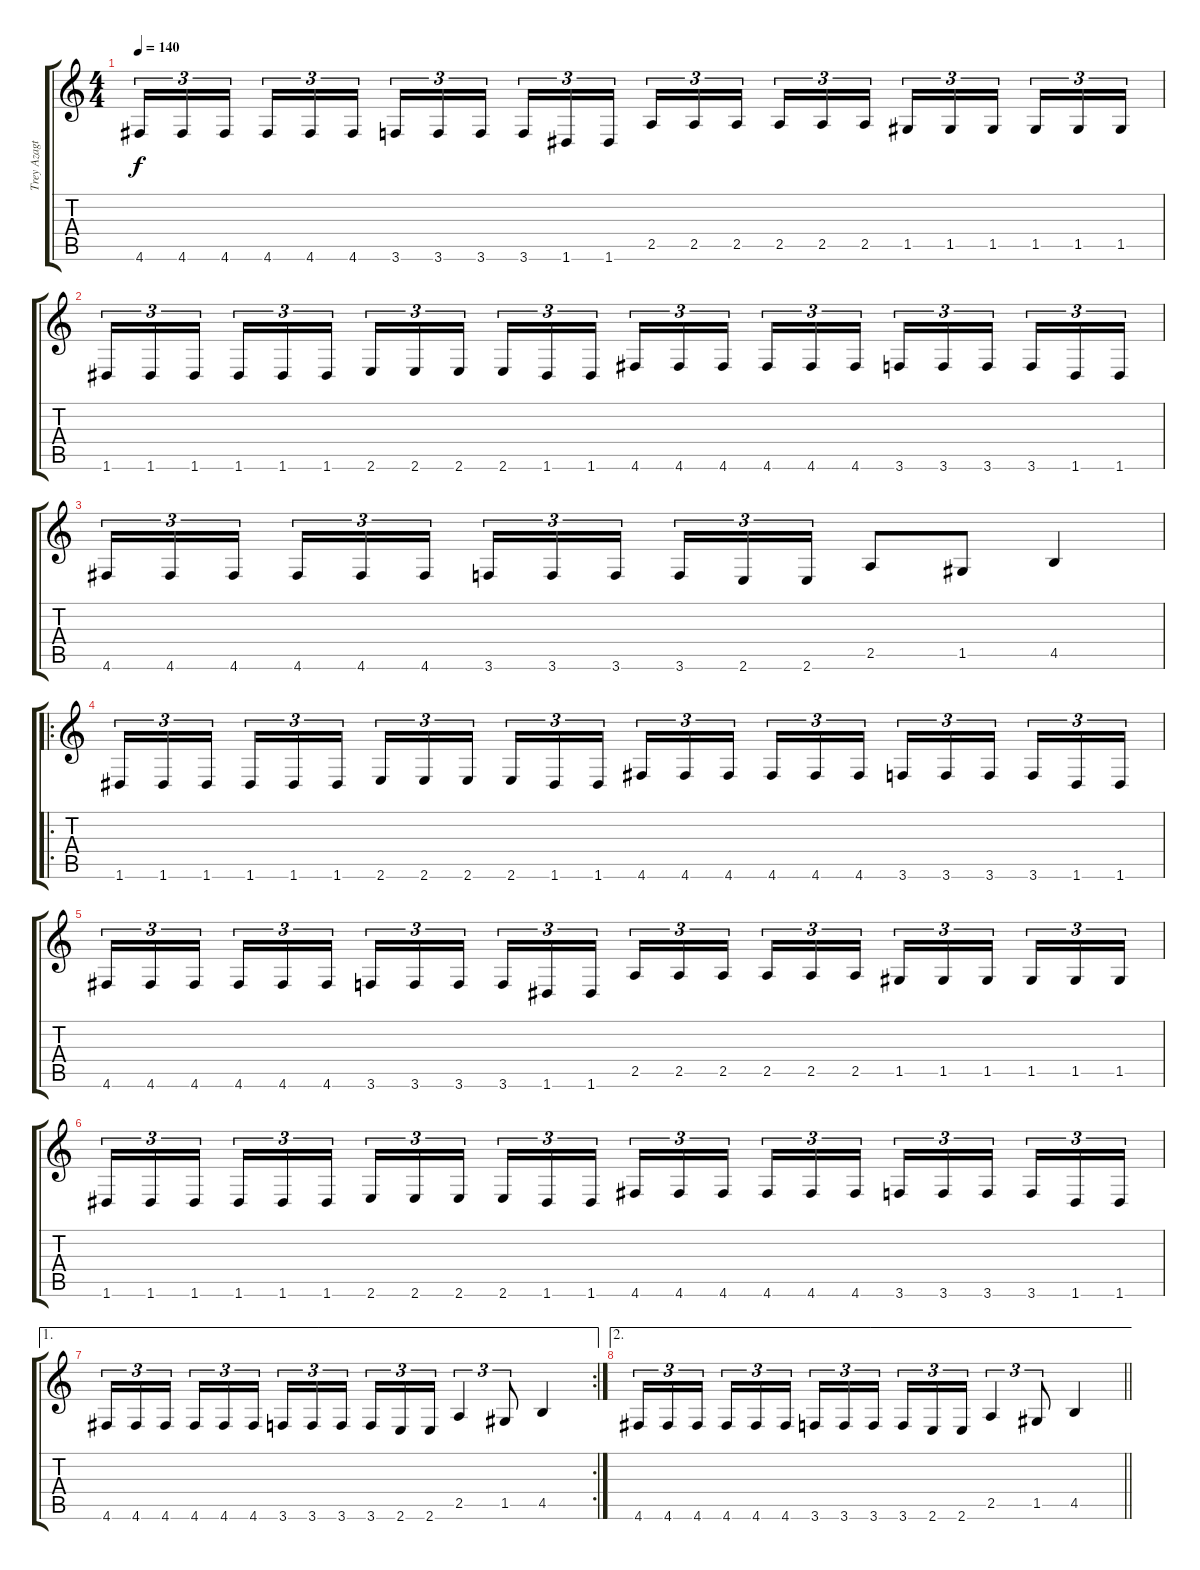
\track ("Trey Azagthoth" "Trey Azagt") {instrument distortionguitar}
\staff {score tabs}
\tuning (D4 A3 F3 C3 G2 D2) {hide}
\ts (4 4)
\tempo 140
\clef g2
\ks c
4.6.16{tu (3 2) dy f} 4.6.16{tu (3 2)} 4.6.16{tu (3 2) beam splitsecondary} 4.6.16{tu (3 2)} 4.6.16{tu (3 2)} 4.6.16{tu (3 2)} 3.6.16{tu (3 2)} 3.6.16{tu (3 2)} 3.6.16{tu (3 2) beam splitsecondary} 3.6.16{tu (3 2)} 1.6.16{tu (3 2)} 1.6.16{tu (3 2)} 2.5.16{tu (3 2)} 2.5.16{tu (3 2)} 2.5.16{tu (3 2) beam splitsecondary} 2.5.16{tu (3 2)} 2.5.16{tu (3 2)} 2.5.16{tu (3 2)} 1.5.16{tu (3 2)} 1.5.16{tu (3 2)} 1.5.16{tu (3 2) beam splitsecondary} 1.5.16{tu (3 2)} 1.5.16{tu (3 2)} 1.5.16{tu (3 2)} |
1.6.16{tu (3 2)} 1.6.16{tu (3 2)} 1.6.16{tu (3 2) beam splitsecondary} 1.6.16{tu (3 2)} 1.6.16{tu (3 2)} 1.6.16{tu (3 2)} 2.6.16{tu (3 2)} 2.6.16{tu (3 2)} 2.6.16{tu (3 2) beam splitsecondary} 2.6.16{tu (3 2)} 1.6.16{tu (3 2)} 1.6.16{tu (3 2)} 4.6.16{tu (3 2)} 4.6.16{tu (3 2)} 4.6.16{tu (3 2) beam splitsecondary} 4.6.16{tu (3 2)} 4.6.16{tu (3 2)} 4.6.16{tu (3 2)} 3.6.16{tu (3 2)} 3.6.16{tu (3 2)} 3.6.16{tu (3 2) beam splitsecondary} 3.6.16{tu (3 2)} 1.6.16{tu (3 2)} 1.6.16{tu (3 2)} |
4.6.16{tu (3 2)} 4.6.16{tu (3 2)} 4.6.16{tu (3 2) beam splitsecondary} 4.6.16{tu (3 2)} 4.6.16{tu (3 2)} 4.6.16{tu (3 2)} 3.6.16{tu (3 2)} 3.6.16{tu (3 2)} 3.6.16{tu (3 2) beam splitsecondary} 3.6.16{tu (3 2)} 2.6.16{tu (3 2)} 2.6.16{tu (3 2)} 2.5.8 1.5.8 4.5.4 |
\ro
1.6.16{tu (3 2)} 1.6.16{tu (3 2)} 1.6.16{tu (3 2) beam splitsecondary} 1.6.16{tu (3 2)} 1.6.16{tu (3 2)} 1.6.16{tu (3 2)} 2.6.16{tu (3 2)} 2.6.16{tu (3 2)} 2.6.16{tu (3 2) beam splitsecondary} 2.6.16{tu (3 2)} 1.6.16{tu (3 2)} 1.6.16{tu (3 2)} 4.6.16{tu (3 2)} 4.6.16{tu (3 2)} 4.6.16{tu (3 2) beam splitsecondary} 4.6.16{tu (3 2)} 4.6.16{tu (3 2)} 4.6.16{tu (3 2)} 3.6.16{tu (3 2)} 3.6.16{tu (3 2)} 3.6.16{tu (3 2) beam splitsecondary} 3.6.16{tu (3 2)} 1.6.16{tu (3 2)} 1.6.16{tu (3 2)} |
4.6.16{tu (3 2)} 4.6.16{tu (3 2)} 4.6.16{tu (3 2) beam splitsecondary} 4.6.16{tu (3 2)} 4.6.16{tu (3 2)} 4.6.16{tu (3 2)} 3.6.16{tu (3 2)} 3.6.16{tu (3 2)} 3.6.16{tu (3 2) beam splitsecondary} 3.6.16{tu (3 2)} 1.6.16{tu (3 2)} 1.6.16{tu (3 2)} 2.5.16{tu (3 2)} 2.5.16{tu (3 2)} 2.5.16{tu (3 2) beam splitsecondary} 2.5.16{tu (3 2)} 2.5.16{tu (3 2)} 2.5.16{tu (3 2)} 1.5.16{tu (3 2)} 1.5.16{tu (3 2)} 1.5.16{tu (3 2) beam splitsecondary} 1.5.16{tu (3 2)} 1.5.16{tu (3 2)} 1.5.16{tu (3 2)} |
1.6.16{tu (3 2)} 1.6.16{tu (3 2)} 1.6.16{tu (3 2) beam splitsecondary} 1.6.16{tu (3 2)} 1.6.16{tu (3 2)} 1.6.16{tu (3 2)} 2.6.16{tu (3 2)} 2.6.16{tu (3 2)} 2.6.16{tu (3 2) beam splitsecondary} 2.6.16{tu (3 2)} 1.6.16{tu (3 2)} 1.6.16{tu (3 2)} 4.6.16{tu (3 2)} 4.6.16{tu (3 2)} 4.6.16{tu (3 2) beam splitsecondary} 4.6.16{tu (3 2)} 4.6.16{tu (3 2)} 4.6.16{tu (3 2)} 3.6.16{tu (3 2)} 3.6.16{tu (3 2)} 3.6.16{tu (3 2) beam splitsecondary} 3.6.16{tu (3 2)} 1.6.16{tu (3 2)} 1.6.16{tu (3 2)} |
\ae 1
\rc 2
4.6.16{tu (3 2)} 4.6.16{tu (3 2)} 4.6.16{tu (3 2) beam splitsecondary} 4.6.16{tu (3 2)} 4.6.16{tu (3 2)} 4.6.16{tu (3 2)} 3.6.16{tu (3 2)} 3.6.16{tu (3 2)} 3.6.16{tu (3 2) beam splitsecondary} 3.6.16{tu (3 2)} 2.6.16{tu (3 2)} 2.6.16{tu (3 2)} 2.5.4{tu (3 2)} 1.5.8{tu (3 2)} 4.5.4 |
\ae 2
\barLineRight lightlight
4.6.16{tu (3 2)} 4.6.16{tu (3 2)} 4.6.16{tu (3 2) beam splitsecondary} 4.6.16{tu (3 2)} 4.6.16{tu (3 2)} 4.6.16{tu (3 2)} 3.6.16{tu (3 2)} 3.6.16{tu (3 2)} 3.6.16{tu (3 2) beam splitsecondary} 3.6.16{tu (3 2)} 2.6.16{tu (3 2)} 2.6.16{tu (3 2)} 2.5.4{tu (3 2)} 1.5.8{tu (3 2)} 4.5.4
